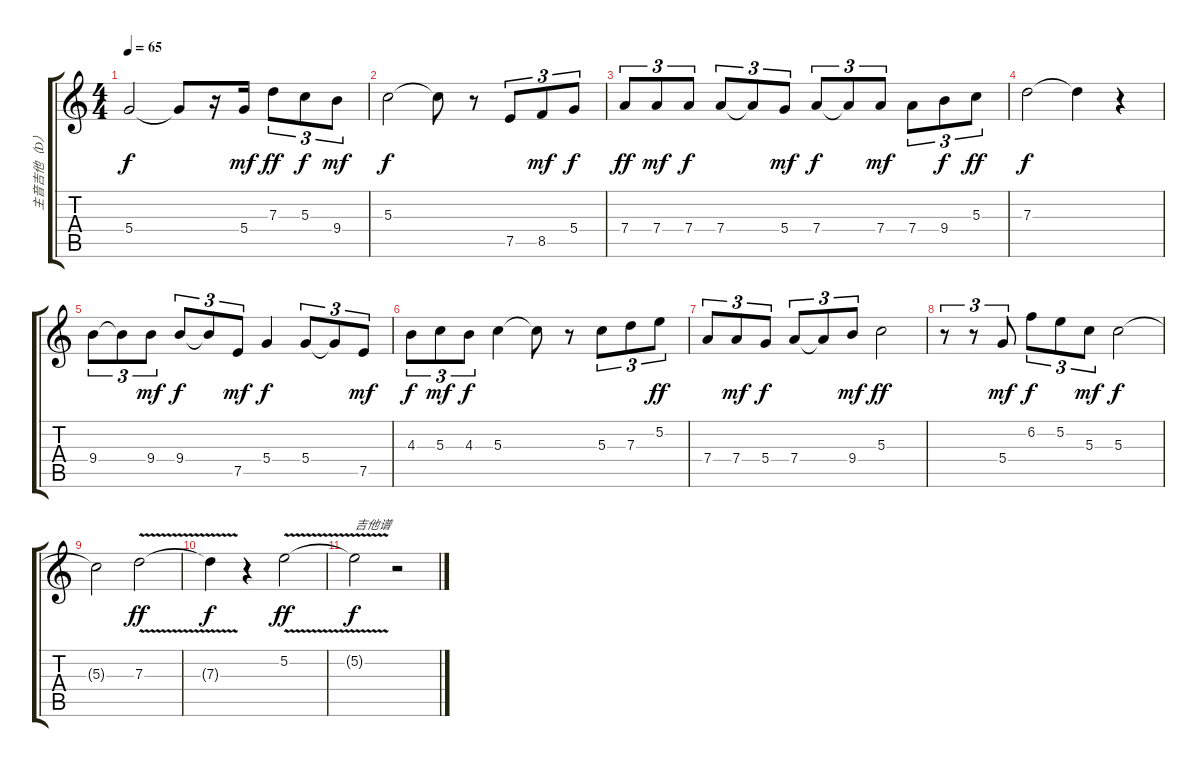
\track ("主音吉他（D）" "主音吉他（D）") {instrument distortionguitar}
\staff {score tabs}
\tuning (E4 B3 G3 D3 A2 E2) {hide}
\ts (4 4)
\tempo 65
\clef g2
\ks c
5.4.2{dy f} 5.4{t}.8 r.16 5.4.16{dy mf} 7.3.8{tu (3 2) dy ff} 5.3.8{tu (3 2) dy f} 9.4.8{tu (3 2) dy mf} |
5.3.2{dy f} 5.3{t}.8 r.8 7.5.8{tu (3 2)} 8.5.8{tu (3 2) dy mf} 5.4.8{tu (3 2) dy f} |
7.4.8{tu (3 2) dy ff} 7.4.8{tu (3 2) dy mf} 7.4.8{tu (3 2) dy f} 7.4.8{tu (3 2)} 7.4{t}.8{tu (3 2)} 5.4.8{tu (3 2) dy mf} 7.4.8{tu (3 2) dy f} 7.4{t}.8{tu (3 2)} 7.4.8{tu (3 2) dy mf} 7.4.8{tu (3 2)} 9.4.8{tu (3 2) dy f} 5.3.8{tu (3 2) dy ff} |
7.3.2{dy f} 7.3{t}.4 r.4 |
9.4.8{tu (3 2)} 9.4{t}.8{tu (3 2)} 9.4.8{tu (3 2) dy mf} 9.4.8{tu (3 2) dy f} 9.4{t}.8{tu (3 2)} 7.5.8{tu (3 2) dy mf} 5.4.4{dy f} 5.4.8{tu (3 2)} 5.4{t}.8{tu (3 2)} 7.5.8{tu (3 2) dy mf} |
4.3.8{tu (3 2) dy f} 5.3.8{tu (3 2) dy mf} 4.3.8{tu (3 2) dy f} 5.3.4 5.3{t}.8 r.8 5.3.8{tu (3 2)} 7.3.8{tu (3 2)} 5.2.8{tu (3 2) dy ff} |
7.4.8{tu (3 2)} 7.4.8{tu (3 2) dy mf} 5.4.8{tu (3 2) dy f} 7.4.8{tu (3 2)} 7.4{t}.8{tu (3 2)} 9.4.8{tu (3 2) dy mf} 5.3.2{dy ff} |
r.8{tu (3 2)} r.8{tu (3 2)} 5.4.8{tu (3 2) dy mf} 6.2.8{tu (3 2) dy f} 5.2.8{tu (3 2)} 5.3.8{tu (3 2) dy mf} 5.3.2{dy f volume 8} |
5.3{t}.2 7.3{v}.2{dy ff volume 6} |
7.3{t}.4{dy f} r.4 5.2{v}.2{dy ff volume 4} |
5.2{t}.2{txt "吉他谱" dy f} r.2
